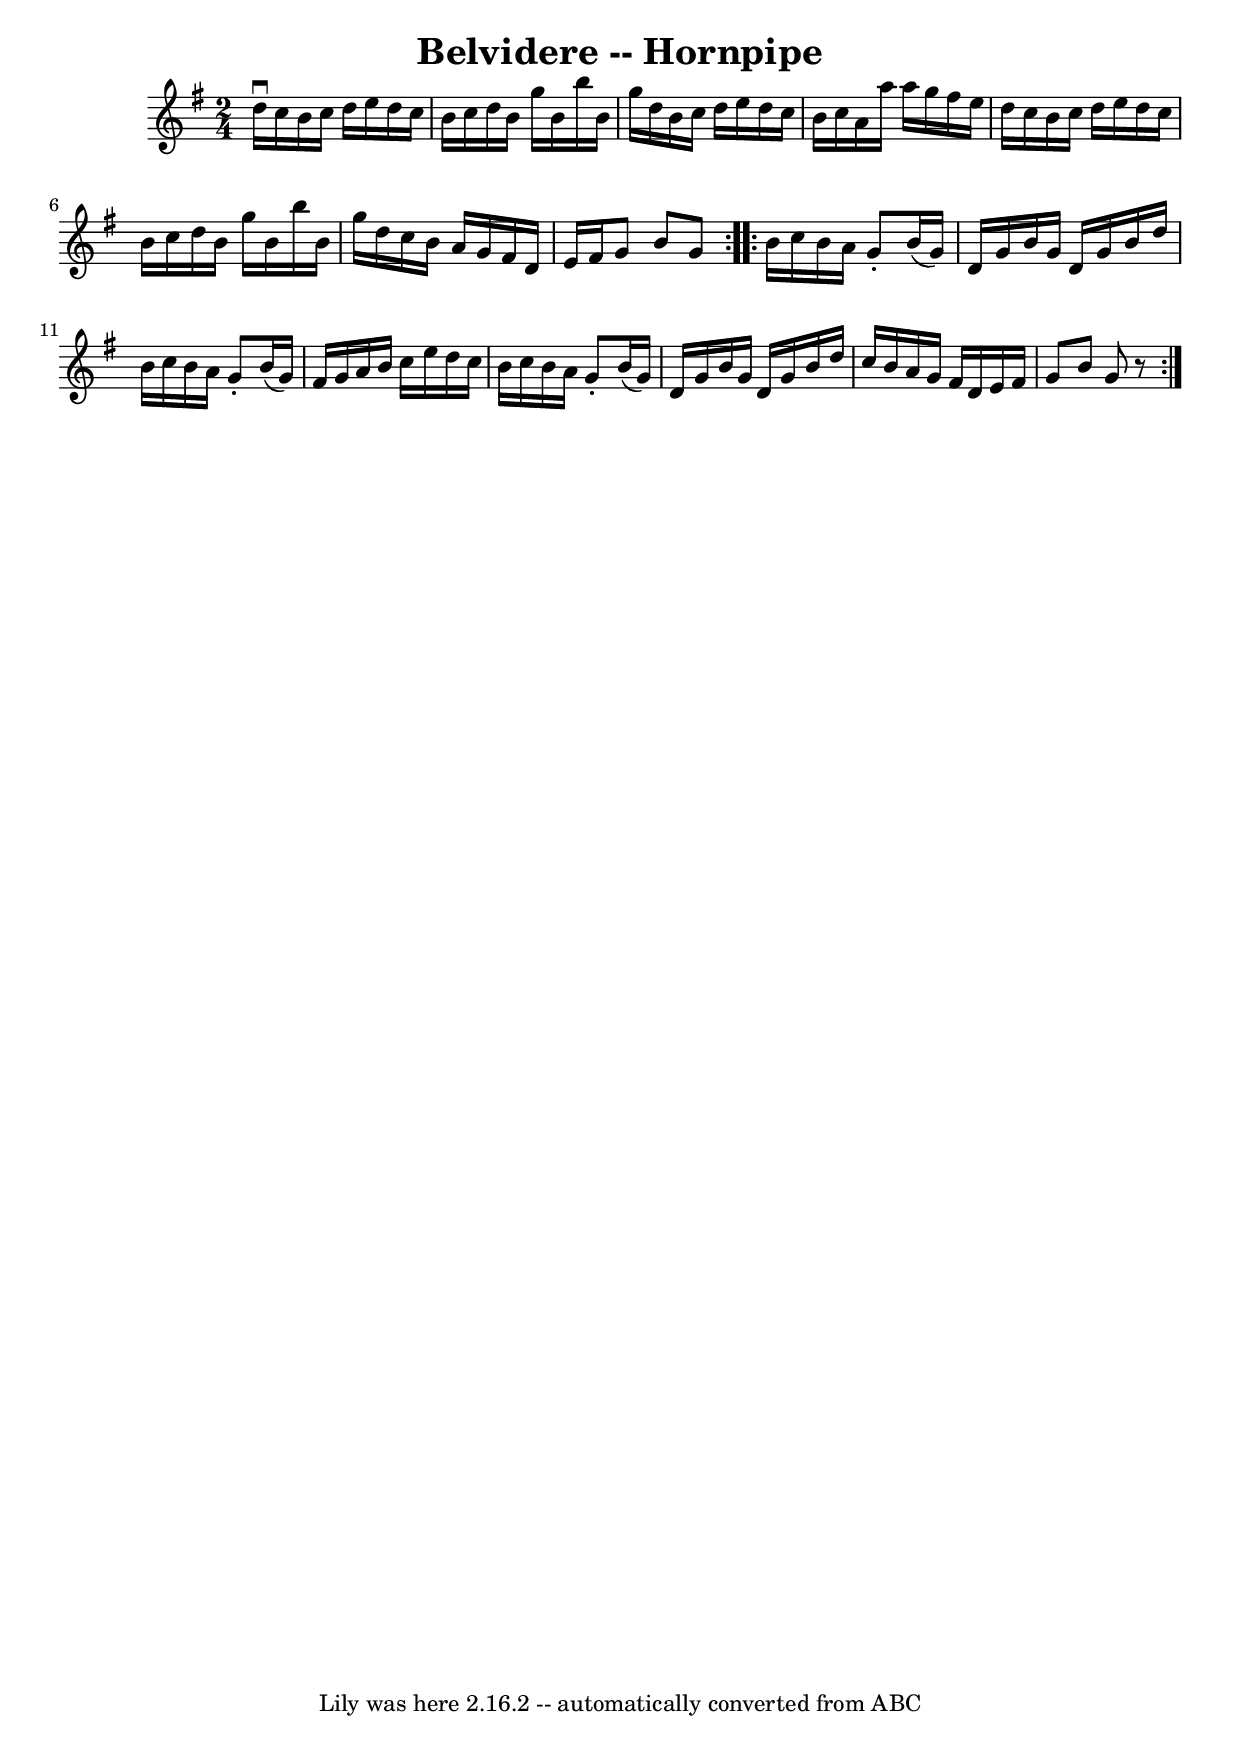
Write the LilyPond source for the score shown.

\version "2.16.2"
\include "Mammoth.ily"
\header {
  %% book = "Cole's 1000 Fiddle Tunes"
  crossRefNumber = "1"
  footnotes = ""
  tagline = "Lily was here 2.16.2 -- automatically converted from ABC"
  title = "Belvidere -- Hornpipe"

}
voicedefault =  {



  \repeat volta 2 {

    \time 2/4 
    \key g \major
    d''16^\downbow c''16  |
    b'16 c''16    
    d''16 e''16 d''16 c''16 b'16 c''16  |
    d''16 b'16    
    g''16 b'16 b''16 b'16 g''16 d''16  |
    b'16 c''16    
    d''16 e''16 d''16 c''16 b'16 c''16  |
    a'16 a''16    
    a''16 g''16 fis''16 e''16 d''16 c''16  |
    b'16    
    c''16 d''16 e''16 d''16 c''16 b'16 c''16  |
    d''16    
    b'16 g''16 b'16 b''16 b'16 g''16 d''16  |
    c''16    
    b'16 a'16 g'16 fis'16 d'16 e'16 fis'16  |
    g'8 b'8 
    g'8  
  }     
  \repeat volta 2 {
    b'16 c''16 b'16 a'16 g'8 -.   
    b'16 (g'16) |
    d'16 g'16 b'16 g'16 d'16 g'16    
    b'16 d''16  |
    b'16 c''16 b'16 a'16 g'8 -. b'16 (
    g'16) |
    fis'16 g'16 a'16 b'16 c''16 e''16 d''16   
    c''16  |
    b'16 c''16 b'16 a'16 g'8 -. b'16 (g'16  
    -) |
    d'16 g'16 b'16 g'16 d'16 g'16 b'16 d''16  
    |
    c''16 b'16 a'16 g'16 fis'16 d'16 e'16 fis'16  
    |
    g'8 b'8 g'8    r8 
  }   

}

\score{
  <<

    \context Staff="default"
    {
      \voicedefault 
      
    }

  >>
  \layout {
    
  }
  \midi {
  }

}
